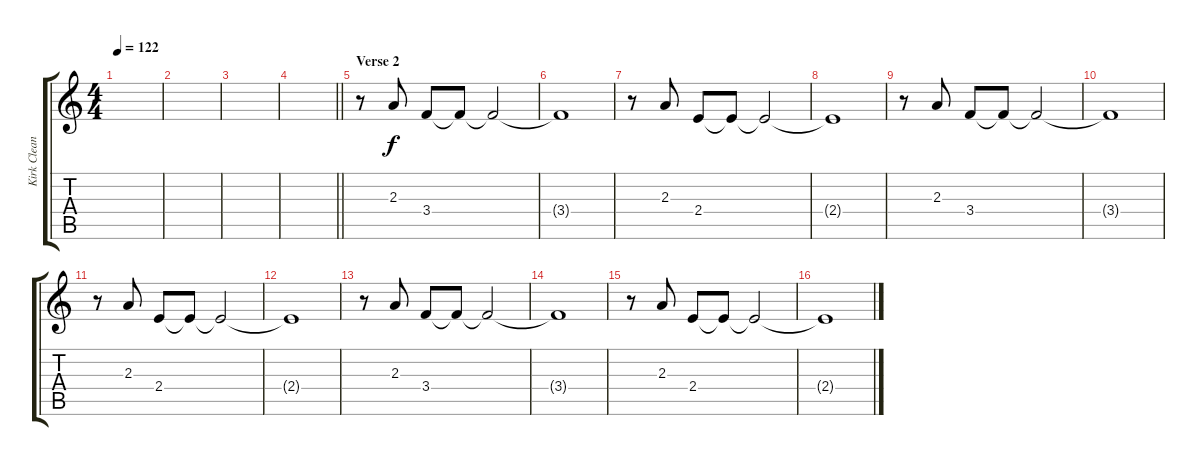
\track ("Kirk Clean" "Kirk Clean") {instrument electricguitarclean}
\staff {score tabs}
\tuning (E4 B3 G3 D3 A2 E2) {hide}
\ts (4 4)
\tempo 122
\clef g2
\ks c
|
|
|
\barLineRight lightlight
|
\section ("" "Verse 2")
r.8 2.3.8 3.4.8 3.4{t}.8 3.4{t}.2 |
3.4{t}.1 |
r.8 2.3.8 2.4.8 2.4{t}.8 2.4{t}.2 |
2.4{t}.1 |
r.8 2.3.8 3.4.8 3.4{t}.8 3.4{t}.2 |
3.4{t}.1 |
r.8 2.3.8 2.4.8 2.4{t}.8 2.4{t}.2 |
2.4{t}.1 |
r.8 2.3.8 3.4.8 3.4{t}.8 3.4{t}.2 |
3.4{t}.1 |
r.8 2.3.8 2.4.8 2.4{t}.8 2.4{t}.2 |
2.4{t}.1
